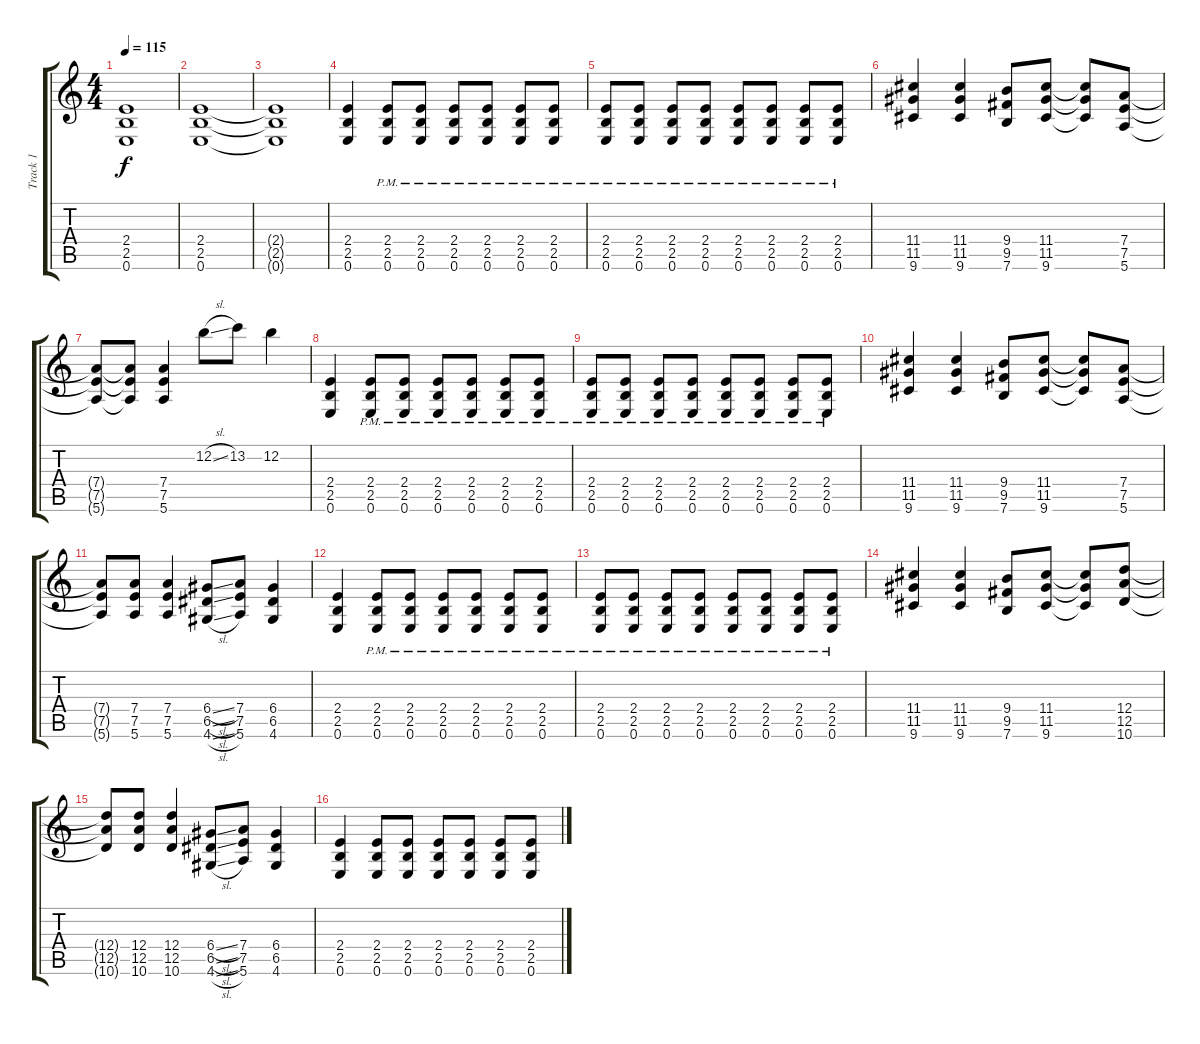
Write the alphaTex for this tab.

\track ("Track 1" "Track 1") {instrument distortionguitar}
\staff {score tabs}
\tuning (E4 B3 G3 D3 A2 E2) {hide}
\ts (4 4)
\tempo 115
\clef g2
\ks c
(2.4{t} 2.5{t} 0.6{t}).1{dy f} |
(2.4 2.5 0.6).1 |
(2.4{t} 2.5{t} 0.6{t}).1 |
(2.4 2.5 0.6).4 (2.4{pm} 2.5{pm} 0.6{pm}).8 (2.4{pm} 2.5{pm} 0.6{pm}).8 (2.4{pm} 2.5{pm} 0.6{pm}).8 (2.4{pm} 2.5{pm} 0.6{pm}).8 (2.4{pm} 2.5{pm} 0.6{pm}).8 (2.4{pm} 2.5{pm} 0.6{pm}).8 |
(2.4{pm} 2.5{pm} 0.6{pm}).8 (2.4{pm} 2.5{pm} 0.6{pm}).8 (2.4{pm} 2.5{pm} 0.6{pm}).8 (2.4{pm} 2.5{pm} 0.6{pm}).8 (2.4{pm} 2.5{pm} 0.6{pm}).8 (2.4{pm} 2.5{pm} 0.6{pm}).8 (2.4{pm} 2.5{pm} 0.6{pm}).8 (2.4{pm} 2.5{pm} 0.6{pm}).8 |
(11.4 11.5 9.6).4 (11.4 11.5 9.6).4 (9.4 9.5 7.6).8 (11.4 11.5 9.6).8 (11.4{t} 11.5{t} 9.6{t}).8 (7.4 7.5 5.6).8 |
(7.4{t} 7.5{t} 5.6{t}).8 (7.4{t} 7.5{t} 5.6{t}).8 (7.4 7.5 5.6).4 12.2{sl}.8 13.2.8 12.2.4 |
(2.4 2.5 0.6).4 (2.4{pm} 2.5{pm} 0.6{pm}).8 (2.4{pm} 2.5{pm} 0.6{pm}).8 (2.4{pm} 2.5{pm} 0.6{pm}).8 (2.4{pm} 2.5{pm} 0.6{pm}).8 (2.4{pm} 2.5{pm} 0.6{pm}).8 (2.4{pm} 2.5{pm} 0.6{pm}).8 |
(2.4{pm} 2.5{pm} 0.6{pm}).8 (2.4{pm} 2.5{pm} 0.6{pm}).8 (2.4{pm} 2.5{pm} 0.6{pm}).8 (2.4{pm} 2.5{pm} 0.6{pm}).8 (2.4{pm} 2.5{pm} 0.6{pm}).8 (2.4{pm} 2.5{pm} 0.6{pm}).8 (2.4{pm} 2.5{pm} 0.6{pm}).8 (2.4{pm} 2.5{pm} 0.6{pm}).8 |
(11.4 11.5 9.6).4 (11.4 11.5 9.6).4 (9.4 9.5 7.6).8 (11.4 11.5 9.6).8 (11.4{t} 11.5{t} 9.6{t}).8 (7.4 7.5 5.6).8 |
(7.4{t} 7.5{t} 5.6{t}).8 (7.4 7.5 5.6).8 (7.4 7.5 5.6).4 (6.4{sl} 6.5{sl} 4.6{sl}).8 (7.4 7.5 5.6).8 (6.4 6.5 4.6).4 |
(2.4 2.5 0.6).4 (2.4{pm} 2.5{pm} 0.6{pm}).8 (2.4{pm} 2.5{pm} 0.6{pm}).8 (2.4{pm} 2.5{pm} 0.6{pm}).8 (2.4{pm} 2.5{pm} 0.6{pm}).8 (2.4{pm} 2.5{pm} 0.6{pm}).8 (2.4{pm} 2.5{pm} 0.6{pm}).8 |
(2.4{pm} 2.5{pm} 0.6{pm}).8 (2.4{pm} 2.5{pm} 0.6{pm}).8 (2.4{pm} 2.5{pm} 0.6{pm}).8 (2.4{pm} 2.5{pm} 0.6{pm}).8 (2.4{pm} 2.5{pm} 0.6{pm}).8 (2.4{pm} 2.5{pm} 0.6{pm}).8 (2.4{pm} 2.5{pm} 0.6{pm}).8 (2.4{pm} 2.5{pm} 0.6{pm}).8 |
(11.4 11.5 9.6).4 (11.4 11.5 9.6).4 (9.4 9.5 7.6).8 (11.4 11.5 9.6).8 (11.4{t} 11.5{t} 9.6{t}).8 (12.4 12.5 10.6).8 |
(12.4{t} 12.5{t} 10.6{t}).8 (12.4 12.5 10.6).8 (12.4 12.5 10.6).4 (6.4{sl} 6.5{sl} 4.6{sl}).8 (7.4 7.5 5.6).8 (6.4 6.5 4.6).4 |
(2.4 2.5 0.6).4 (2.4 2.5 0.6).8 (2.4 2.5 0.6).8 (2.4 2.5 0.6).8 (2.4 2.5 0.6).8 (2.4 2.5 0.6).8 (2.4 2.5 0.6).8
